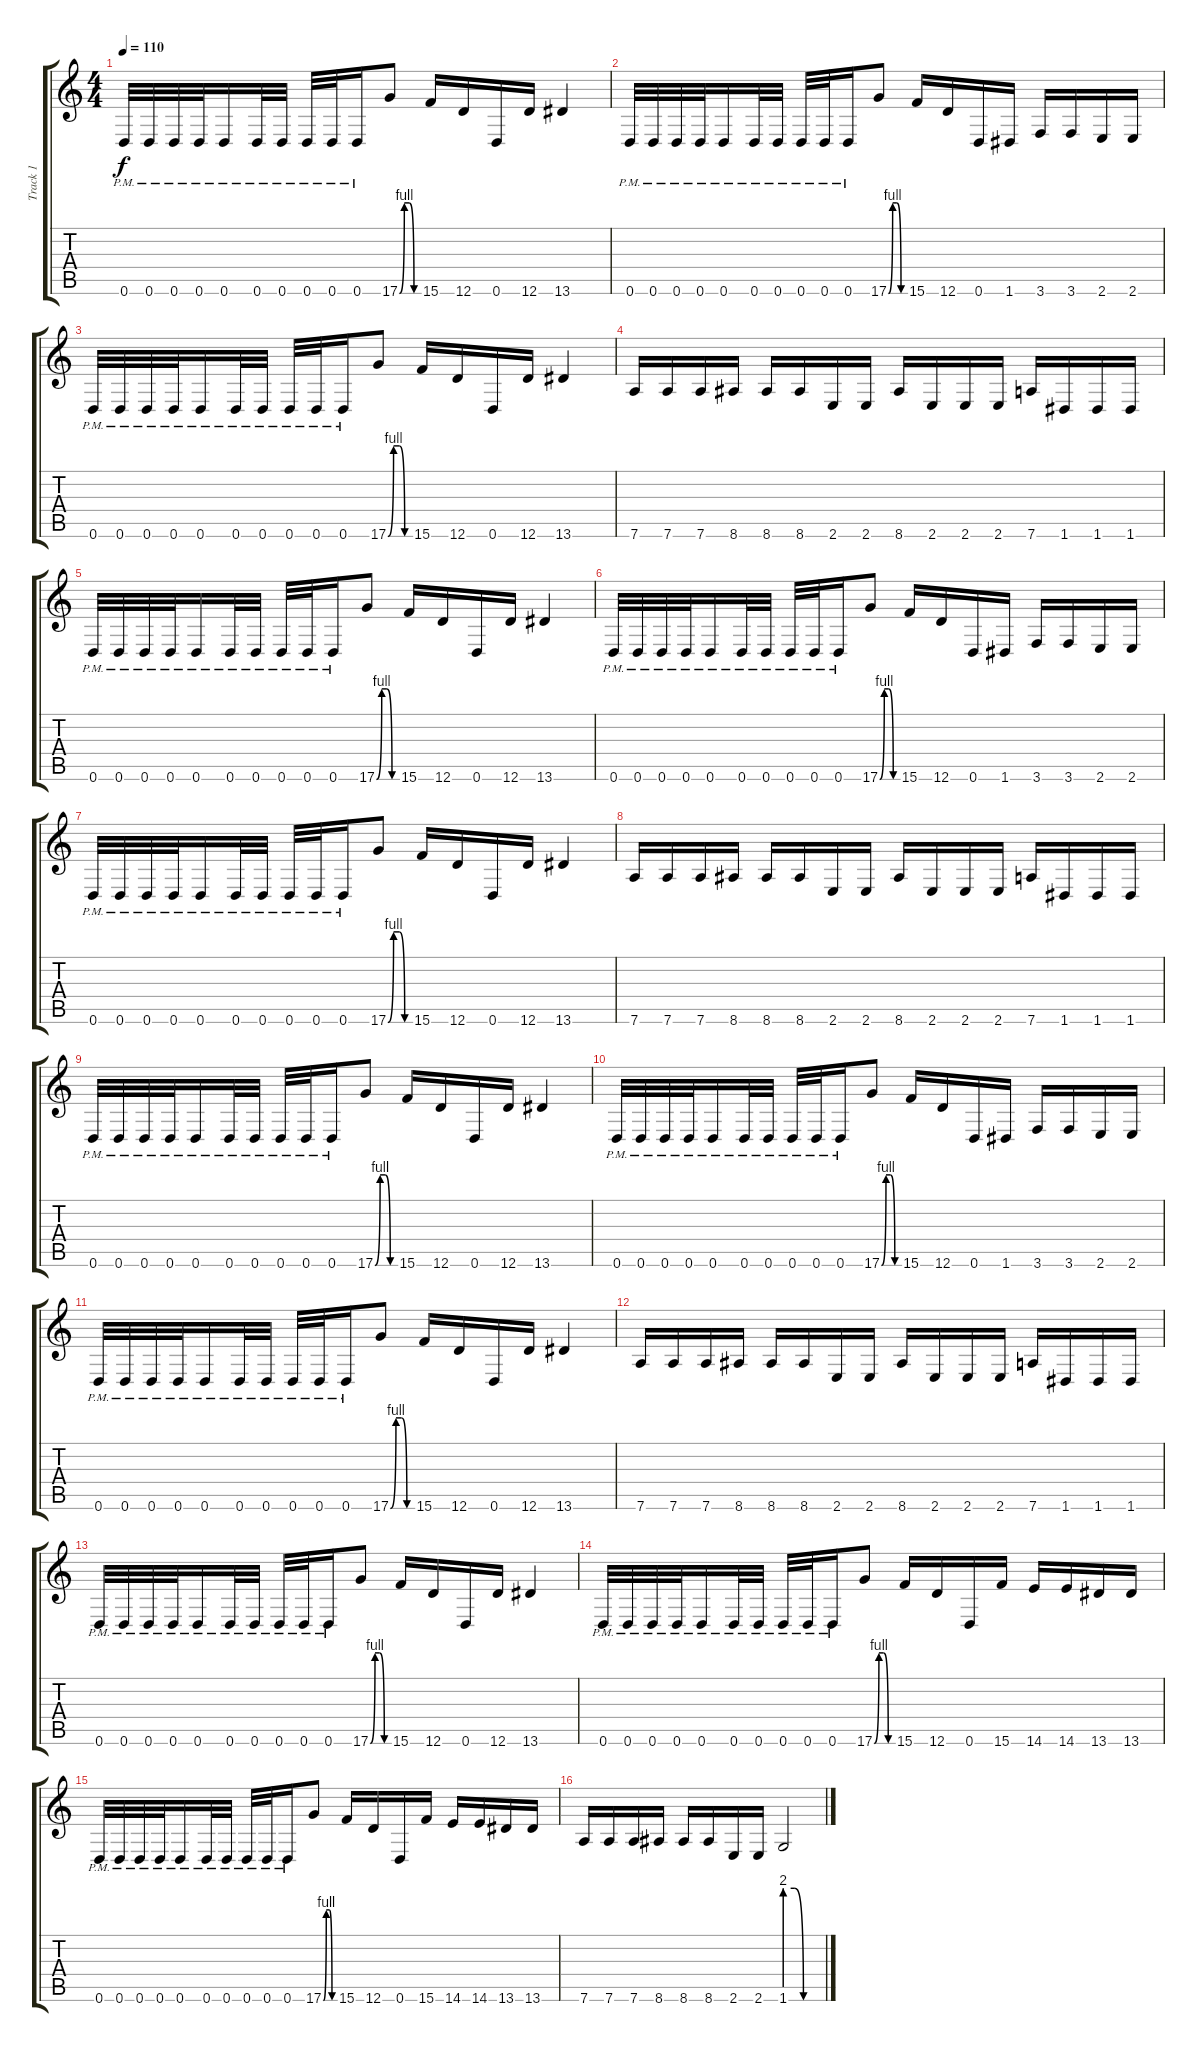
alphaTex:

\track ("Track 1" "Track 1") {instrument distortionguitar}
\staff {score tabs}
\tuning (E4 B3 G3 D3 A2 D2) {hide}
\ts (4 4)
\tempo 110
\clef g2
\ks c
0.6{pm}.32{dy f instrument distortionguitar} 0.6{pm}.32 0.6{pm}.32 0.6{pm}.32 0.6{pm}.16 0.6{pm}.32 0.6{pm}.32 0.6{pm}.32 0.6{pm}.32 0.6{pm}.16 17.6{be (custom 0 0 15 4 30 4 45 0 60 0)}.8 15.6.16 12.6.16 0.6.16 12.6.16 13.6.4 |
0.6{pm}.32 0.6{pm}.32 0.6{pm}.32 0.6{pm}.32 0.6{pm}.16 0.6{pm}.32 0.6{pm}.32 0.6{pm}.32 0.6{pm}.32 0.6{pm}.16 17.6{be (custom 0 0 15 4 30 4 45 0 60 0)}.8 15.6.16 12.6.16 0.6.16 1.6.16 3.6.16 3.6.16 2.6.16 2.6.16 |
0.6{pm}.32 0.6{pm}.32 0.6{pm}.32 0.6{pm}.32 0.6{pm}.16 0.6{pm}.32 0.6{pm}.32 0.6{pm}.32 0.6{pm}.32 0.6{pm}.16 17.6{be (custom 0 0 15 4 30 4 45 0 60 0)}.8 15.6.16 12.6.16 0.6.16 12.6.16 13.6.4 |
7.6.16 7.6.16 7.6.16 8.6.16 8.6.16 8.6.16 2.6.16 2.6.16 8.6.16 2.6.16 2.6.16 2.6.16 7.6.16 1.6.16 1.6.16 1.6.16 |
0.6{pm}.32 0.6{pm}.32 0.6{pm}.32 0.6{pm}.32 0.6{pm}.16 0.6{pm}.32 0.6{pm}.32 0.6{pm}.32 0.6{pm}.32 0.6{pm}.16 17.6{be (custom 0 0 15 4 30 4 45 0 60 0)}.8 15.6.16 12.6.16 0.6.16 12.6.16 13.6.4 |
0.6{pm}.32 0.6{pm}.32 0.6{pm}.32 0.6{pm}.32 0.6{pm}.16 0.6{pm}.32 0.6{pm}.32 0.6{pm}.32 0.6{pm}.32 0.6{pm}.16 17.6{be (custom 0 0 15 4 30 4 45 0 60 0)}.8 15.6.16 12.6.16 0.6.16 1.6.16 3.6.16 3.6.16 2.6.16 2.6.16 |
0.6{pm}.32 0.6{pm}.32 0.6{pm}.32 0.6{pm}.32 0.6{pm}.16 0.6{pm}.32 0.6{pm}.32 0.6{pm}.32 0.6{pm}.32 0.6{pm}.16 17.6{be (custom 0 0 15 4 30 4 45 0 60 0)}.8 15.6.16 12.6.16 0.6.16 12.6.16 13.6.4 |
7.6.16 7.6.16 7.6.16 8.6.16 8.6.16 8.6.16 2.6.16 2.6.16 8.6.16 2.6.16 2.6.16 2.6.16 7.6.16 1.6.16 1.6.16 1.6.16 |
0.6{pm}.32 0.6{pm}.32 0.6{pm}.32 0.6{pm}.32 0.6{pm}.16 0.6{pm}.32 0.6{pm}.32 0.6{pm}.32 0.6{pm}.32 0.6{pm}.16 17.6{be (custom 0 0 15 4 30 4 45 0 60 0)}.8 15.6.16 12.6.16 0.6.16 12.6.16 13.6.4 |
0.6{pm}.32 0.6{pm}.32 0.6{pm}.32 0.6{pm}.32 0.6{pm}.16 0.6{pm}.32 0.6{pm}.32 0.6{pm}.32 0.6{pm}.32 0.6{pm}.16 17.6{be (custom 0 0 15 4 30 4 45 0 60 0)}.8 15.6.16 12.6.16 0.6.16 1.6.16 3.6.16 3.6.16 2.6.16 2.6.16 |
0.6{pm}.32 0.6{pm}.32 0.6{pm}.32 0.6{pm}.32 0.6{pm}.16 0.6{pm}.32 0.6{pm}.32 0.6{pm}.32 0.6{pm}.32 0.6{pm}.16 17.6{be (custom 0 0 15 4 30 4 45 0 60 0)}.8 15.6.16 12.6.16 0.6.16 12.6.16 13.6.4 |
7.6.16 7.6.16 7.6.16 8.6.16 8.6.16 8.6.16 2.6.16 2.6.16 8.6.16 2.6.16 2.6.16 2.6.16 7.6.16 1.6.16 1.6.16 1.6.16 |
0.6{pm}.32 0.6{pm}.32 0.6{pm}.32 0.6{pm}.32 0.6{pm}.16 0.6{pm}.32 0.6{pm}.32 0.6{pm}.32 0.6{pm}.32 0.6{pm}.16 17.6{be (custom 0 0 15 4 30 4 45 0 60 0)}.8 15.6.16 12.6.16 0.6.16 12.6.16 13.6.4 |
0.6{pm}.32 0.6{pm}.32 0.6{pm}.32 0.6{pm}.32 0.6{pm}.16 0.6{pm}.32 0.6{pm}.32 0.6{pm}.32 0.6{pm}.32 0.6{pm}.16 17.6{be (custom 0 0 15 4 30 4 45 0 60 0)}.8 15.6.16 12.6.16 0.6.16 15.6.16 14.6.16 14.6.16 13.6.16 13.6.16 |
0.6{pm}.32 0.6{pm}.32 0.6{pm}.32 0.6{pm}.32 0.6{pm}.16 0.6{pm}.32 0.6{pm}.32 0.6{pm}.32 0.6{pm}.32 0.6{pm}.16 17.6{be (custom 0 0 15 4 30 4 45 0 60 0)}.8 15.6.16 12.6.16 0.6.16 15.6.16 14.6.16 14.6.16 13.6.16 13.6.16 |
7.6.16 7.6.16 7.6.16 8.6.16 8.6.16 8.6.16 2.6.16 2.6.16 1.6{be (custom 0 8 15 8 30 0 60 0)}.2
